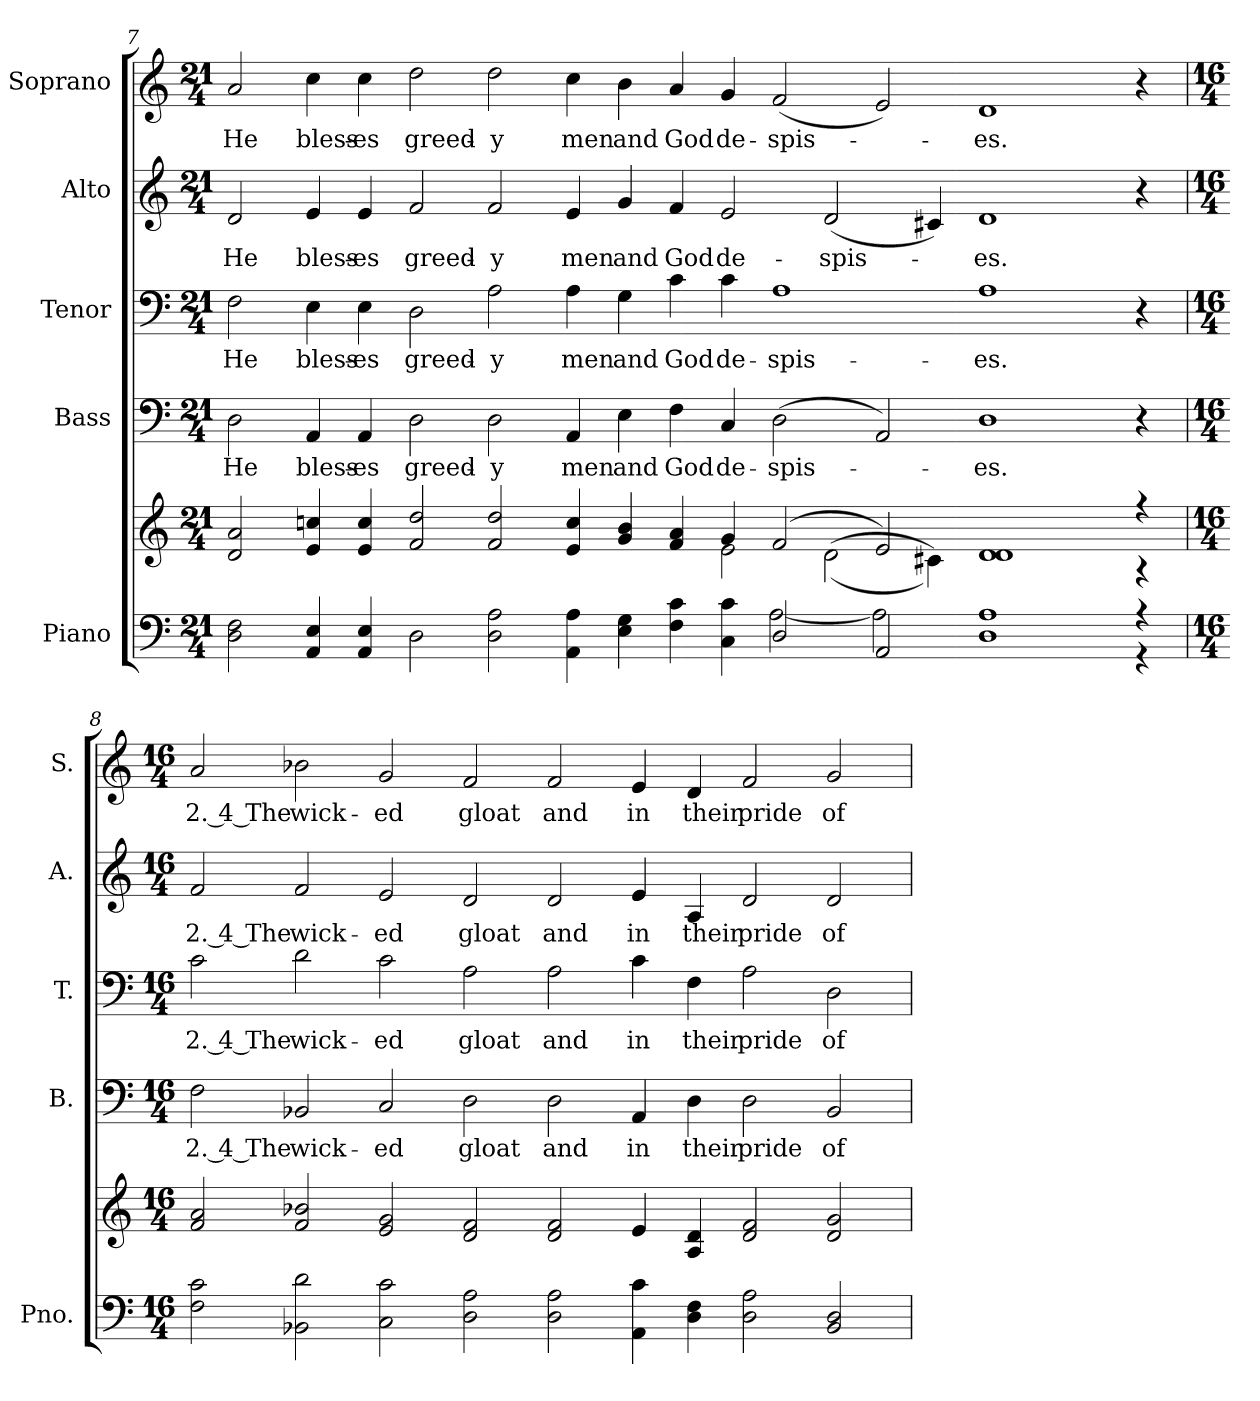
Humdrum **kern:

**kern	**kern	**kern	**text	**kern	**text	**kern	**text	**kern	**text
*part5	*part5	*part4	*part4	*part3	*part3	*part2	*part2	*part1	*part1
*staff6	*staff5	*staff4	*staff4	*staff3	*staff3	*staff2	*staff2	*staff1	*staff1
*I"Piano	*	*I"Bass	*	*I"Tenor	*	*I"Alto	*	*I"Soprano	*
*I'Pno.	*	*I'B.	*	*I'T.	*	*I'A.	*	*I'S.	*
!!LO:PB:g=z
*clefF4	*clefG2	*clefF4	*	*clefF4	*	*clefG2	*	*clefG2	*
*k[]	*k[]	*k[]	*	*k[]	*	*k[]	*	*k[]	*
*C:	*C:	*C:	*	*C:	*	*C:	*	*C:	*
*M21/4	*M21/4	*M21/4	*	*M21/4	*	*M21/4	*	*M21/4	*
=7	=7	=7	=7	=7	=7	=7	=7	=7	=7
*^	*^	*	*	*	*	*	*	*	*
!	!	!	!	!	!LO:LY:b:color=#000000	!	!	!	!	!	!
!	!	!	!	!	!	!	!LO:LY:b:color=#000000	!	!	!	!
!	!	!	!	!	!	!	!	!	!LO:LY:b:color=#000000	!	!
!	!	!	!	!	!	!	!	!	!	!	!LO:LY:b:color=#000000
2Di\ 2Fi	1ryy	2di/ 2ai	1ryy	2Di\	He	2Fi\	He	2di/	He	2ai/	He
!	!	!	!	!	!LO:LY:b:color=#000000	!	!	!	!	!	!
!	!	!	!	!	!	!	!LO:LY:b:color=#000000	!	!	!	!
!	!	!	!	!	!	!	!	!	!LO:LY:b:color=#000000	!	!
!	!	!	!	!	!	!	!	!	!	!	!LO:LY:b:color=#000000
4AAi/ 4Ei	.	4ei/ 4ccni	.	4AAi/	bless-	4Ei\	bless-	4ei/	bless-	4cci\	bless-
!	!	!	!	!	!LO:LY:b:color=#000000	!	!	!	!	!	!
!	!	!	!	!	!	!	!LO:LY:b:color=#000000	!	!	!	!
!	!	!	!	!	!	!	!	!	!LO:LY:b:color=#000000	!	!
!	!	!	!	!	!	!	!	!	!	!	!LO:LY:b:color=#000000
4AAi/ 4Ei	.	4ei/ 4cci	.	4AAi/	-es	4Ei\	-es	4ei/	-es	4cci\	-es
!	!	!	!	!	!LO:LY:b:color=#000000	!	!	!	!	!	!
!	!	!	!	!	!	!	!LO:LY:b:color=#000000	!	!	!	!
!	!	!	!	!	!	!	!	!	!LO:LY:b:color=#000000	!	!
!	!	!	!	!	!	!	!	!	!	!	!LO:LY:b:color=#000000
2Di\	1ryy	2fi/ 2ddi	1ryy	2Di\	greed-	2Di\	greed-	2fi/	greed-	2ddi\	greed-
!	!	!	!	!	!LO:LY:b:color=#000000	!	!	!	!	!	!
!	!	!	!	!	!	!	!LO:LY:b:color=#000000	!	!	!	!
!	!	!	!	!	!	!	!	!	!LO:LY:b:color=#000000	!	!
!	!	!	!	!	!	!	!	!	!	!	!LO:LY:b:color=#000000
2Di\ 2Ai	.	2fi/ 2ddi	.	2Di\	-y	2Ai\	-y	2fi/	-y	2ddi\	-y
!	!	!	!	!	!LO:LY:b:color=#000000	!	!	!	!	!	!
!	!	!	!	!	!	!	!LO:LY:b:color=#000000	!	!	!	!
!	!	!	!	!	!	!	!	!	!LO:LY:b:color=#000000	!	!
!	!	!	!	!	!	!	!	!	!	!	!LO:LY:b:color=#000000
4AAi\ 4Ai	2ryy	4ei/ 4cci	2ryy	4AAi/	men	4Ai\	men	4ei/	men	4cci\	men
!	!	!	!	!	!LO:LY:b:color=#000000	!	!	!	!	!	!
!	!	!	!	!	!	!	!LO:LY:b:color=#000000	!	!	!	!
!	!	!	!	!	!	!	!	!	!LO:LY:b:color=#000000	!	!
!	!	!	!	!	!	!	!	!	!	!	!LO:LY:b:color=#000000
4Ei\ 4Gi	.	4gi/ 4bi	.	4Ei\	and	4Gi\	and	4gi/	and	4bi\	and
!	!	!	!	!	!LO:LY:b:color=#000000	!	!	!	!	!	!
!	!	!	!	!	!	!	!LO:LY:b:color=#000000	!	!	!	!
!	!	!	!	!	!	!	!	!	!LO:LY:b:color=#000000	!	!
!	!	!	!	!	!	!	!	!	!	!	!LO:LY:b:color=#000000
4Fi\ 4ci	2ryy	4fi/ 4ai	4ryy	4Fi\	God	4ci\	God	4fi/	God	4ai/	God
!	!	!	!	!	!LO:LY:b:color=#000000	!	!	!	!	!	!
!	!	!	!	!	!	!	!LO:LY:b:color=#000000	!	!	!	!
!	!	!	!	!	!	!	!	!	!LO:LY:b:color=#000000	!	!
!	!	!	!	!	!	!	!	!	!	!	!LO:LY:b:color=#000000
4Ci\ 4ci	.	4gi/	2ei\	4Ci/	de-	4ci\	de-	2ei/	de-	4gi/	de-
!	!	!	!	!	!LO:LY:b:color=#000000	!	!	!	!	!	!
!	!	!	!	!	!	!	!LO:LY:b:color=#000000	!	!	!	!
!	!	!	!	!	!	!	!	!	!	!	!LO:LY:b:color=#000000
2Di/	[<2Ai\	(2fi/	.	(2Di\	-spis-	1Ai	-spis-	.	.	(2fi/	-spis-
!	!	!	!	!	!	!	!	!	!LO:LY:b:color=#000000	!	!
.	.	.	((2di\	.	.	.	.	(2di/	-spis-	.	.
2AAi/	2Ai\]	2ei/)	.	2AAi/)	.	.	.	.	.	2ei/)	.
.	.	.	4c#Xi\))	.	.	.	.	4c#Xi/)	.	.	.
!	!	!	!	!	!LO:LY:b:color=#000000	!	!	!	!	!	!
!	!	!	!	!	!	!	!LO:LY:b:color=#000000	!	!	!	!
!	!	!	!	!	!	!	!	!	!LO:LY:b:color=#000000	!	!
!	!	!	!	!	!	!	!	!	!	!	!LO:LY:b:color=#000000
1Di 1Ai	2ryy	1di 1di	2ryy	1Di	-es.	1Ai	-es.	1di	-es.	1di	-es.
.	2ryy	.	2ryy	.	.	.	.	.	.	.	.
4r	4r	4r	4r	4r	.	4r	.	4r	.	4r	.
*v	*v	*	*	*	*	*	*	*	*	*	*
*	*v	*v	*	*	*	*	*	*	*	*
=8	=8	=8	=8	=8	=8	=8	=8	=8	=8
*M16/4	*M16/4	*M16/4	*	*M16/4	*	*M16/4	*	*M16/4	*
*^	*^	*	*	*	*	*	*	*	*
!	!	!	!	!	!LO:LY:b:color=#000000	!	!	!	!	!	!
*v	*v	*	*	*	*	*	*	*	*	*	*
*	*v	*v	*	*	*	*	*	*	*	*
*^	*^	*	*	*	*	*	*	*	*
!	!	!	!	!	!	!	!LO:LY:b:color=#000000	!	!	!	!
*v	*v	*	*	*	*	*	*	*	*	*	*
*	*v	*v	*	*	*	*	*	*	*	*
*^	*^	*	*	*	*	*	*	*	*
!	!	!	!	!	!	!	!	!	!LO:LY:b:color=#000000	!	!
*v	*v	*	*	*	*	*	*	*	*	*	*
*	*v	*v	*	*	*	*	*	*	*	*
*^	*^	*	*	*	*	*	*	*	*
!	!	!	!	!	!	!	!	!	!	!	!LO:LY:b:color=#000000
*v	*v	*	*	*	*	*	*	*	*	*	*
*	*v	*v	*	*	*	*	*	*	*	*
2Fi\ 2ci	2fi/ 2ai	2Fi\	2. 4 The	2ci\	2. 4 The	2fi/	2. 4 The	2ai/	2. 4 The
!	!	!	!LO:LY:b:color=#000000	!	!	!	!	!	!
!	!	!	!	!	!LO:LY:b:color=#000000	!	!	!	!
!	!	!	!	!	!	!	!LO:LY:b:color=#000000	!	!
!	!	!	!	!	!	!	!	!	!LO:LY:b:color=#000000
2BB-Xi\ 2di	2fi/ 2b-Xi	2BB-Xi/	wick-	2di\	wick-	2fi/	wick-	2b-Xi\	wick-
!	!	!	!LO:LY:b:color=#000000	!	!	!	!	!	!
!	!	!	!	!	!LO:LY:b:color=#000000	!	!	!	!
!	!	!	!	!	!	!	!LO:LY:b:color=#000000	!	!
!	!	!	!	!	!	!	!	!	!LO:LY:b:color=#000000
2Ci\ 2ci	2ei/ 2gi	2Ci/	-ed	2ci\	-ed	2ei/	-ed	2gi/	-ed
!	!	!	!LO:LY:b:color=#000000	!	!	!	!	!	!
!	!	!	!	!	!LO:LY:b:color=#000000	!	!	!	!
!	!	!	!	!	!	!	!LO:LY:b:color=#000000	!	!
!	!	!	!	!	!	!	!	!	!LO:LY:b:color=#000000
2Di\ 2Ai	2di/ 2fi	2Di\	gloat	2Ai\	gloat	2di/	gloat	2fi/	gloat
!	!	!	!LO:LY:b:color=#000000	!	!	!	!	!	!
!	!	!	!	!	!LO:LY:b:color=#000000	!	!	!	!
!	!	!	!	!	!	!	!LO:LY:b:color=#000000	!	!
!	!	!	!	!	!	!	!	!	!LO:LY:b:color=#000000
2Di\ 2Ai	2di/ 2fi	2Di\	and	2Ai\	and	2di/	and	2fi/	and
!	!	!	!LO:LY:b:color=#000000	!	!	!	!	!	!
!	!	!	!	!	!LO:LY:b:color=#000000	!	!	!	!
!	!	!	!	!	!	!	!LO:LY:b:color=#000000	!	!
!	!	!	!	!	!	!	!	!	!LO:LY:b:color=#000000
4AAi\ 4ci	4ei/	4AAi/	in	4ci\	in	4ei/	in	4ei/	in
!	!	!	!LO:LY:b:color=#000000	!	!	!	!	!	!
!	!	!	!	!	!LO:LY:b:color=#000000	!	!	!	!
!	!	!	!	!	!	!	!LO:LY:b:color=#000000	!	!
!	!	!	!	!	!	!	!	!	!LO:LY:b:color=#000000
4Di\ 4Fi	4Ai/ 4di	4Di\	their	4Fi\	their	4Ai/	their	4di/	their
!	!	!	!LO:LY:b:color=#000000	!	!	!	!	!	!
!	!	!	!	!	!LO:LY:b:color=#000000	!	!	!	!
!	!	!	!	!	!	!	!LO:LY:b:color=#000000	!	!
!	!	!	!	!	!	!	!	!	!LO:LY:b:color=#000000
2Di\ 2Ai	2di/ 2fi	2Di\	pride	2Ai\	pride	2di/	pride	2fi/	pride
!	!	!	!LO:LY:b:color=#000000	!	!	!	!	!	!
!	!	!	!	!	!LO:LY:b:color=#000000	!	!	!	!
!	!	!	!	!	!	!	!LO:LY:b:color=#000000	!	!
!	!	!	!	!	!	!	!	!	!LO:LY:b:color=#000000
2BB-i/ 2Di	2di/ 2gi	2BB-i/	of	2Di\	of	2di/	of	2gi/	of
=	=	=	=	=	=	=	=	=	=
*-	*-	*-	*-	*-	*-	*-	*-	*-	*-
